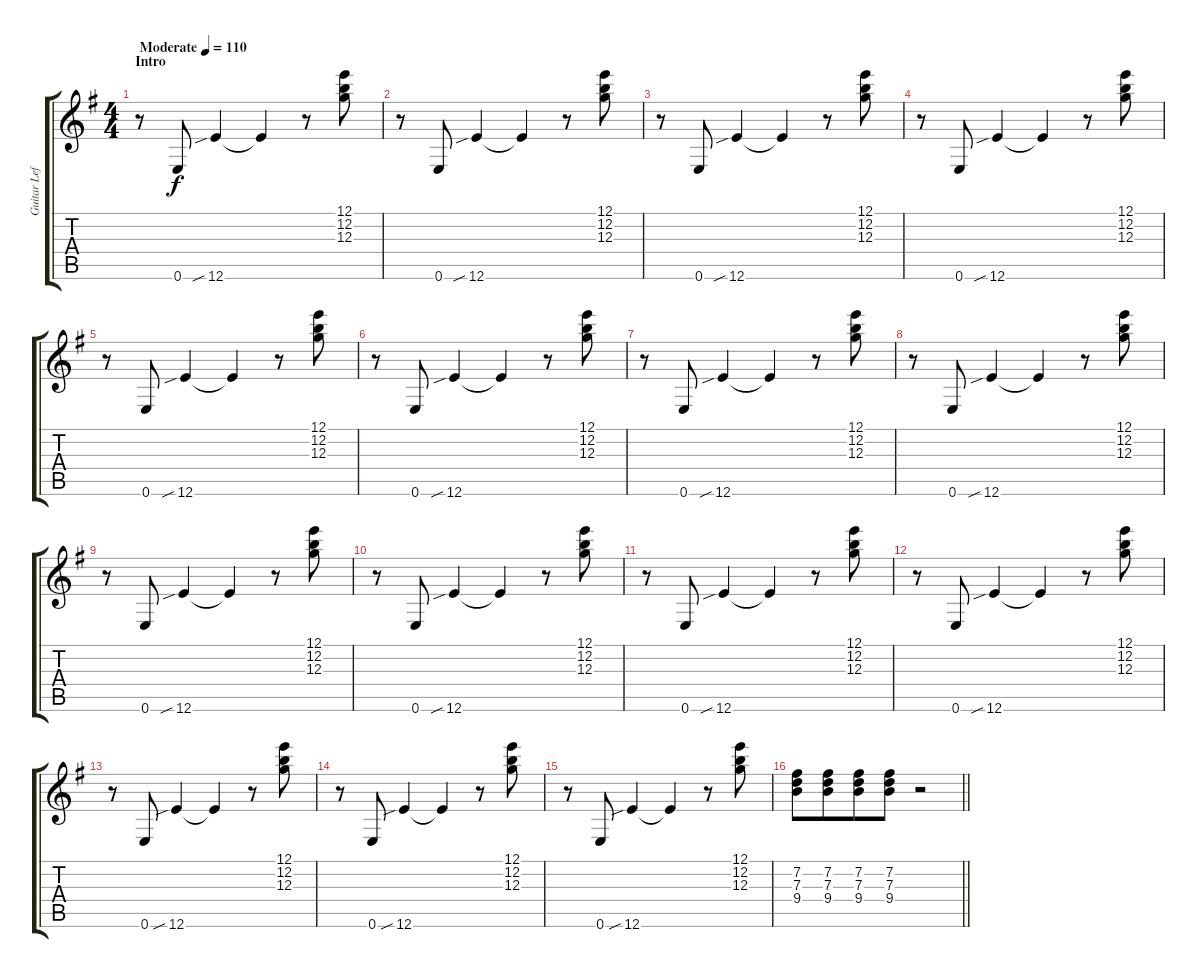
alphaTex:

\track ("Guitar Left" "Guitar Lef") {instrument acousticguitarsteel}
\staff {score tabs}
\tuning (E4 B3 G3 D3 A2 E2) {hide}
\ts (4 4)
\section ("" "Intro")
\tempo (110 "Moderate")
\clef g2
\ks eminor
r.8{dy f instrument acousticguitarsteel} 0.6.8 12.6{sib}.4 12.6{t}.4 r.8 (12.1 12.2 12.3).8 |
r.8 0.6.8 12.6{sib}.4 12.6{t}.4 r.8 (12.1 12.2 12.3).8 |
r.8 0.6.8 12.6{sib}.4 12.6{t}.4 r.8 (12.1 12.2 12.3).8 |
r.8 0.6.8 12.6{sib}.4 12.6{t}.4 r.8 (12.1 12.2 12.3).8 |
r.8 0.6.8 12.6{sib}.4 12.6{t}.4 r.8 (12.1 12.2 12.3).8 |
r.8 0.6.8 12.6{sib}.4 12.6{t}.4 r.8 (12.1 12.2 12.3).8 |
r.8 0.6.8 12.6{sib}.4 12.6{t}.4 r.8 (12.1 12.2 12.3).8 |
r.8 0.6.8 12.6{sib}.4 12.6{t}.4 r.8 (12.1 12.2 12.3).8 |
r.8 0.6.8 12.6{sib}.4 12.6{t}.4 r.8 (12.1 12.2 12.3).8 |
r.8 0.6.8 12.6{sib}.4 12.6{t}.4 r.8 (12.1 12.2 12.3).8 |
r.8 0.6.8 12.6{sib}.4 12.6{t}.4 r.8 (12.1 12.2 12.3).8 |
r.8 0.6.8 12.6{sib}.4 12.6{t}.4 r.8 (12.1 12.2 12.3).8 |
r.8 0.6.8 12.6{sib}.4 12.6{t}.4 r.8 (12.1 12.2 12.3).8 |
r.8 0.6.8 12.6{sib}.4 12.6{t}.4 r.8 (12.1 12.2 12.3).8 |
r.8 0.6.8 12.6{sib}.4 12.6{t}.4 r.8 (12.1 12.2 12.3).8 |
\barLineRight lightlight
(7.2 7.3 9.4).8 (7.2 7.3 9.4).8{beam merge} (7.2 7.3 9.4).8 (7.2 7.3 9.4).8 r.2
